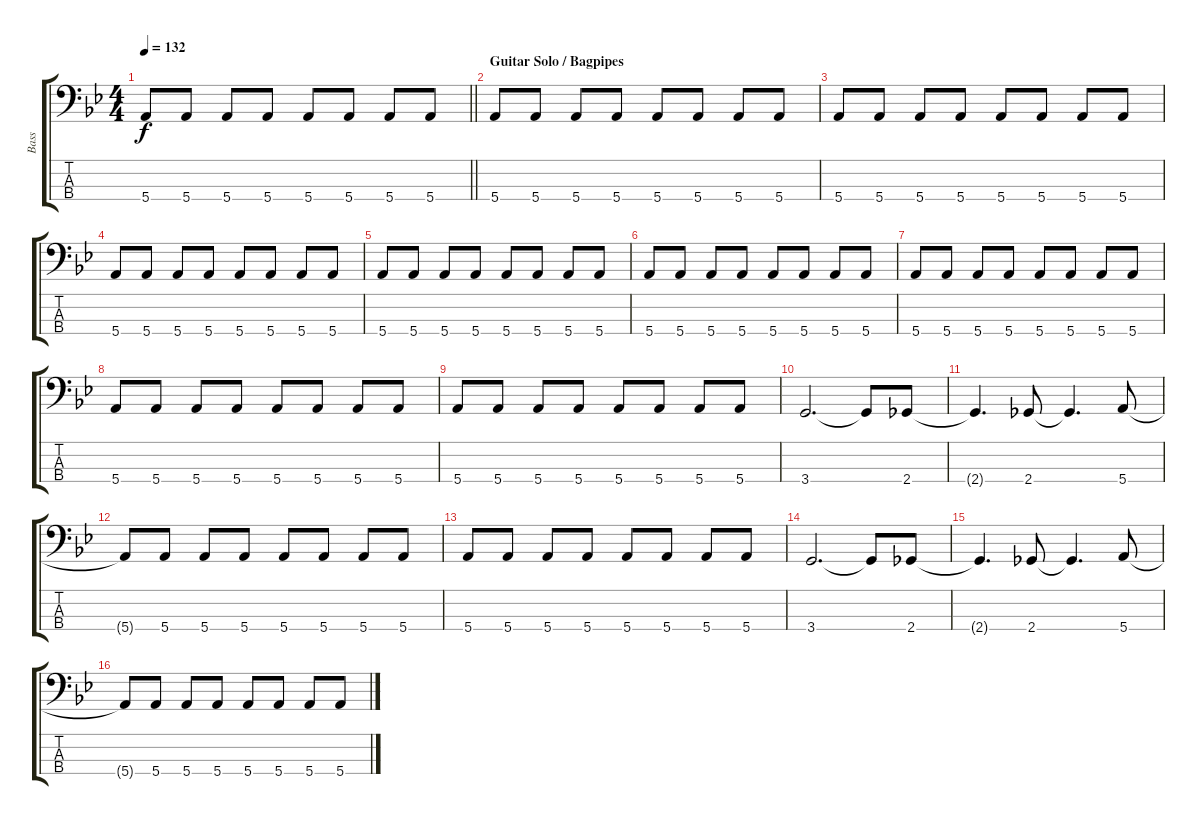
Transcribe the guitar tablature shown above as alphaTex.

\track ("Bass" "Bass") {instrument electricbassfinger}
\staff {score tabs}
\tuning (G2 D2 A1 E1) {hide}
\ts (4 4)
\tempo 132
\clef f4
\barLineRight lightlight
\ks bb
5.4.8{dy f} 5.4.8 5.4.8 5.4.8 5.4.8 5.4.8 5.4.8 5.4.8 |
\section ("" "Guitar Solo / Bagpipes")
5.4.8 5.4.8 5.4.8 5.4.8 5.4.8 5.4.8 5.4.8 5.4.8 |
5.4.8 5.4.8 5.4.8 5.4.8 5.4.8 5.4.8 5.4.8 5.4.8 |
5.4.8 5.4.8 5.4.8 5.4.8 5.4.8 5.4.8 5.4.8 5.4.8 |
5.4.8 5.4.8 5.4.8 5.4.8 5.4.8 5.4.8 5.4.8 5.4.8 |
5.4.8 5.4.8 5.4.8 5.4.8 5.4.8 5.4.8 5.4.8 5.4.8 |
5.4.8 5.4.8 5.4.8 5.4.8 5.4.8 5.4.8 5.4.8 5.4.8 |
5.4.8 5.4.8 5.4.8 5.4.8 5.4.8 5.4.8 5.4.8 5.4.8 |
5.4.8 5.4.8 5.4.8 5.4.8 5.4.8 5.4.8 5.4.8 5.4.8 |
3.4.2{d} 3.4{t}.8 2.4.8 |
2.4{t}.4{d} 2.4.8 2.4{t}.4{d} 5.4.8 |
5.4{t}.8 5.4.8 5.4.8 5.4.8 5.4.8 5.4.8 5.4.8 5.4.8 |
5.4.8 5.4.8 5.4.8 5.4.8 5.4.8 5.4.8 5.4.8 5.4.8 |
3.4.2{d} 3.4{t}.8 2.4.8 |
2.4{t}.4{d} 2.4.8 2.4{t}.4{d} 5.4.8 |
5.4{t}.8 5.4.8 5.4.8 5.4.8 5.4.8 5.4.8 5.4.8 5.4.8
